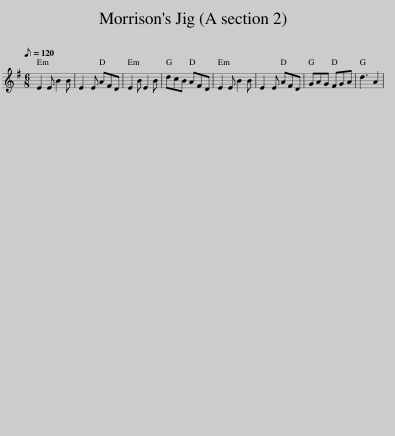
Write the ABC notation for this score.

X:1
L:1/8
Q:1/8=120
M:6/8
I:linebreak $
K:Emin
V:1 treble
V:1
 E2 E B2 B | E2 E AFD | E2 B E2 B | dcB AFD | E2 E B2 B | %5
 E2 E AFD | GAG FGA | d3 A2 | %8
